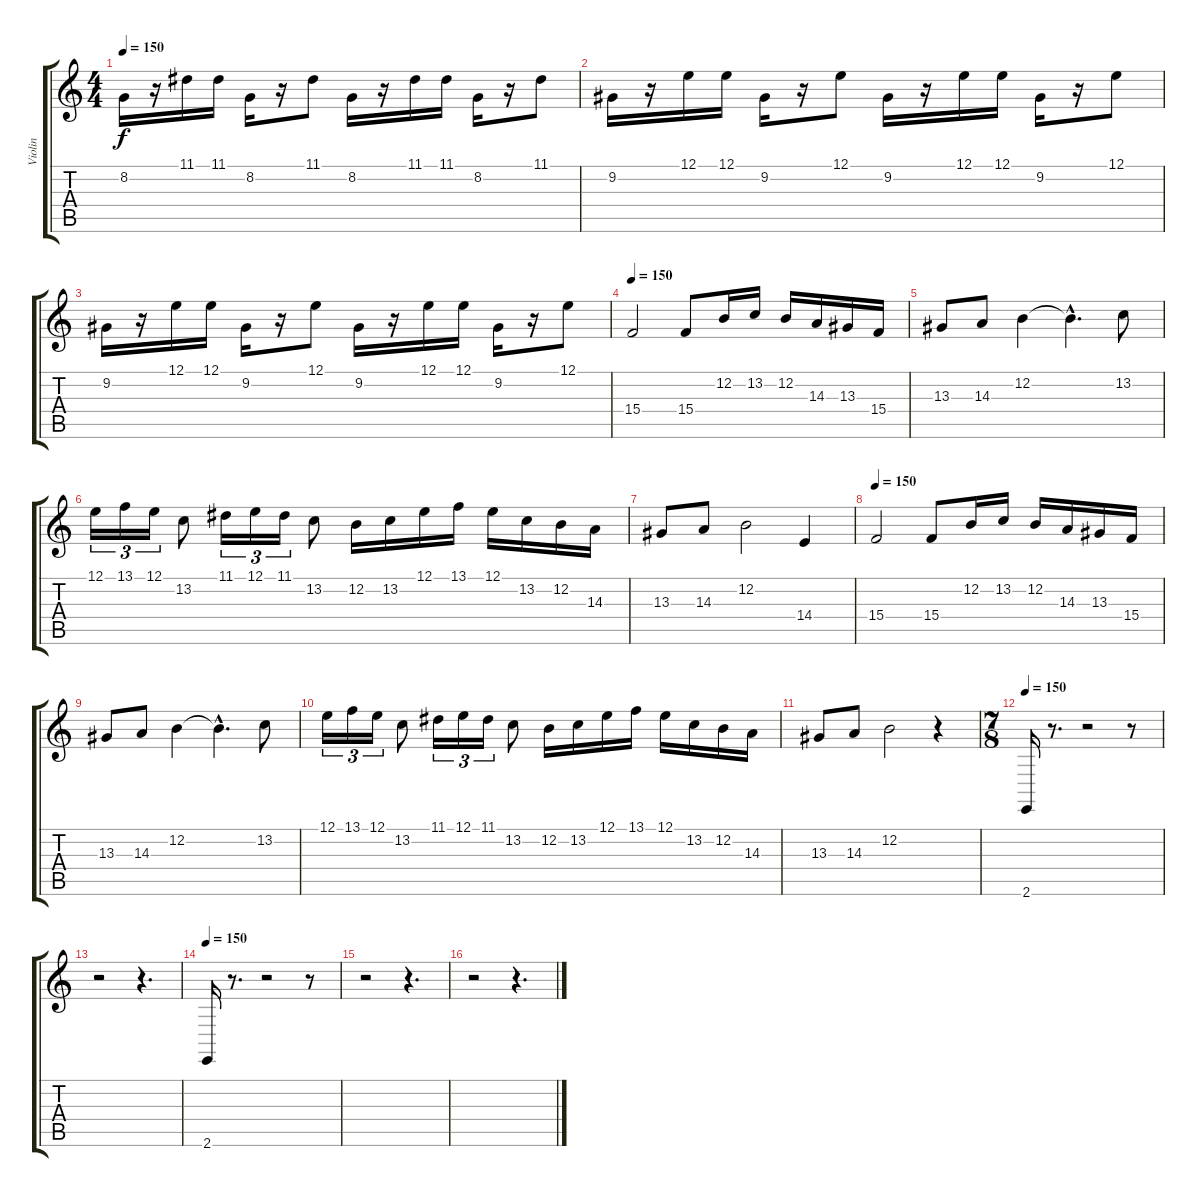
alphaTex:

\track ("Violin" "Violin") {instrument violin}
\staff {score tabs}
\tuning (E4 B3 G3 D3 A2 D2) {hide}
\ts (4 4)
\tempo 150
\clef g2
\ks c
8.2.16{dy f} r.16 11.1.16 11.1.16 8.2.16 r.16 11.1.8 8.2.16 r.16 11.1.16 11.1.16 8.2.16 r.16 11.1.8 |
9.2.16 r.16 12.1.16 12.1.16 9.2.16 r.16 12.1.8 9.2.16 r.16 12.1.16 12.1.16 9.2.16 r.16 12.1.8 |
9.2.16 r.16 12.1.16 12.1.16 9.2.16 r.16 12.1.8 9.2.16 r.16 12.1.16 12.1.16 9.2.16 r.16 12.1.8 |
\tempo 150
15.4.2 15.4.8 12.2.16 13.2.16 12.2.16 14.3.16 13.3.16 15.4.16 |
13.3.8 14.3.8 12.2.4 12.2{hac t}.4{d} 13.2.8 |
12.1.16{tu (3 2)} 13.1.16{tu (3 2)} 12.1.16{tu (3 2)} 13.2.8 11.1.16{tu (3 2)} 12.1.16{tu (3 2)} 11.1.16{tu (3 2)} 13.2.8 12.2.16 13.2.16 12.1.16 13.1.16 12.1.16 13.2.16 12.2.16 14.3.16 |
13.3.8 14.3.8 12.2.2 14.4.4 |
\tempo 150
15.4.2 15.4.8 12.2.16 13.2.16 12.2.16 14.3.16 13.3.16 15.4.16 |
13.3.8 14.3.8 12.2.4 12.2{hac t}.4{d} 13.2.8 |
12.1.16{tu (3 2)} 13.1.16{tu (3 2)} 12.1.16{tu (3 2)} 13.2.8 11.1.16{tu (3 2)} 12.1.16{tu (3 2)} 11.1.16{tu (3 2)} 13.2.8 12.2.16 13.2.16 12.1.16 13.1.16 12.1.16 13.2.16 12.2.16 14.3.16 |
13.3.8 14.3.8 12.2.2 r.4 |
\ts (7 8)
\tempo 150
2.6.16 r.8{d} r.2 r.8 |
r.2 r.4{d} |
\tempo 150
2.6.16 r.8{d} r.2 r.8 |
r.2 r.4{d} |
r.2 r.4{d}
